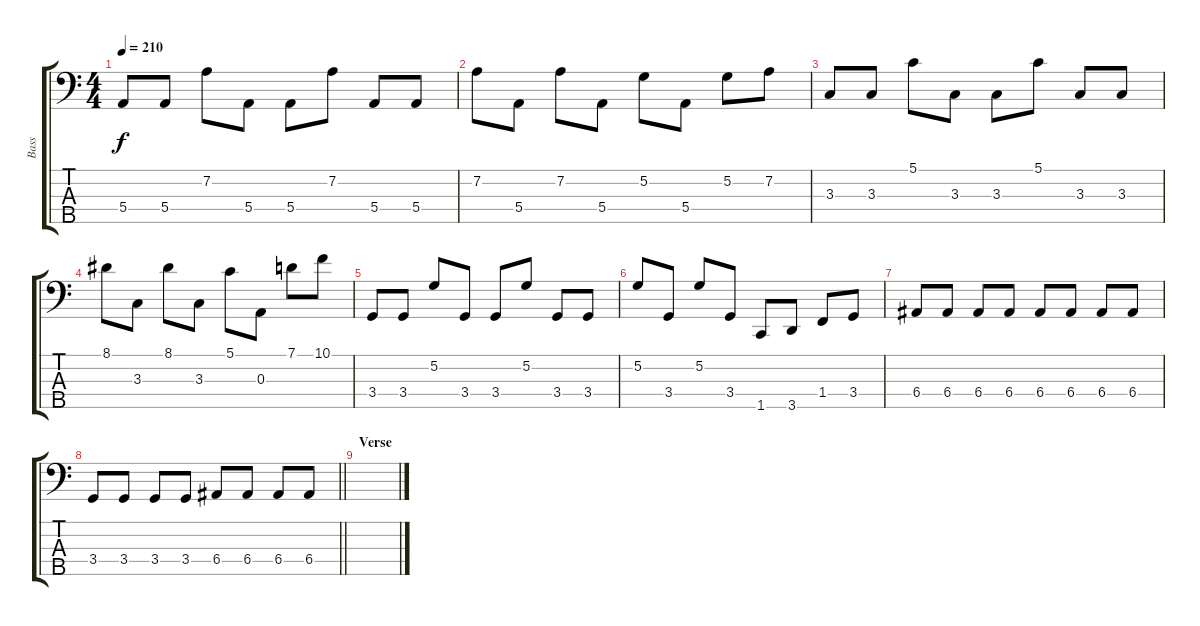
\track ("Bass" "Bass") {instrument electricbasspick}
\staff {score tabs}
\tuning (G2 D2 A1 E1 B0) {hide}
\ts (4 4)
\tempo 210
\clef f4
\ks c
5.4.8{dy f} 5.4.8 7.2.8 5.4.8 5.4.8 7.2.8 5.4.8 5.4.8 |
7.2.8 5.4.8 7.2.8 5.4.8 5.2.8 5.4.8 5.2.8 7.2.8 |
3.3.8 3.3.8 5.1.8 3.3.8 3.3.8 5.1.8 3.3.8 3.3.8 |
8.1.8 3.3.8 8.1.8 3.3.8 5.1.8 0.3.8 7.1.8 10.1.8 |
3.4.8 3.4.8 5.2.8 3.4.8 3.4.8 5.2.8 3.4.8 3.4.8 |
5.2.8 3.4.8 5.2.8 3.4.8 1.5.8 3.5.8 1.4.8 3.4.8 |
6.4.8 6.4.8 6.4.8 6.4.8 6.4.8 6.4.8 6.4.8 6.4.8 |
\barLineRight lightlight
3.4.8 3.4.8 3.4.8 3.4.8 6.4.8 6.4.8 6.4.8 6.4.8 |
\section ("" "Verse")
